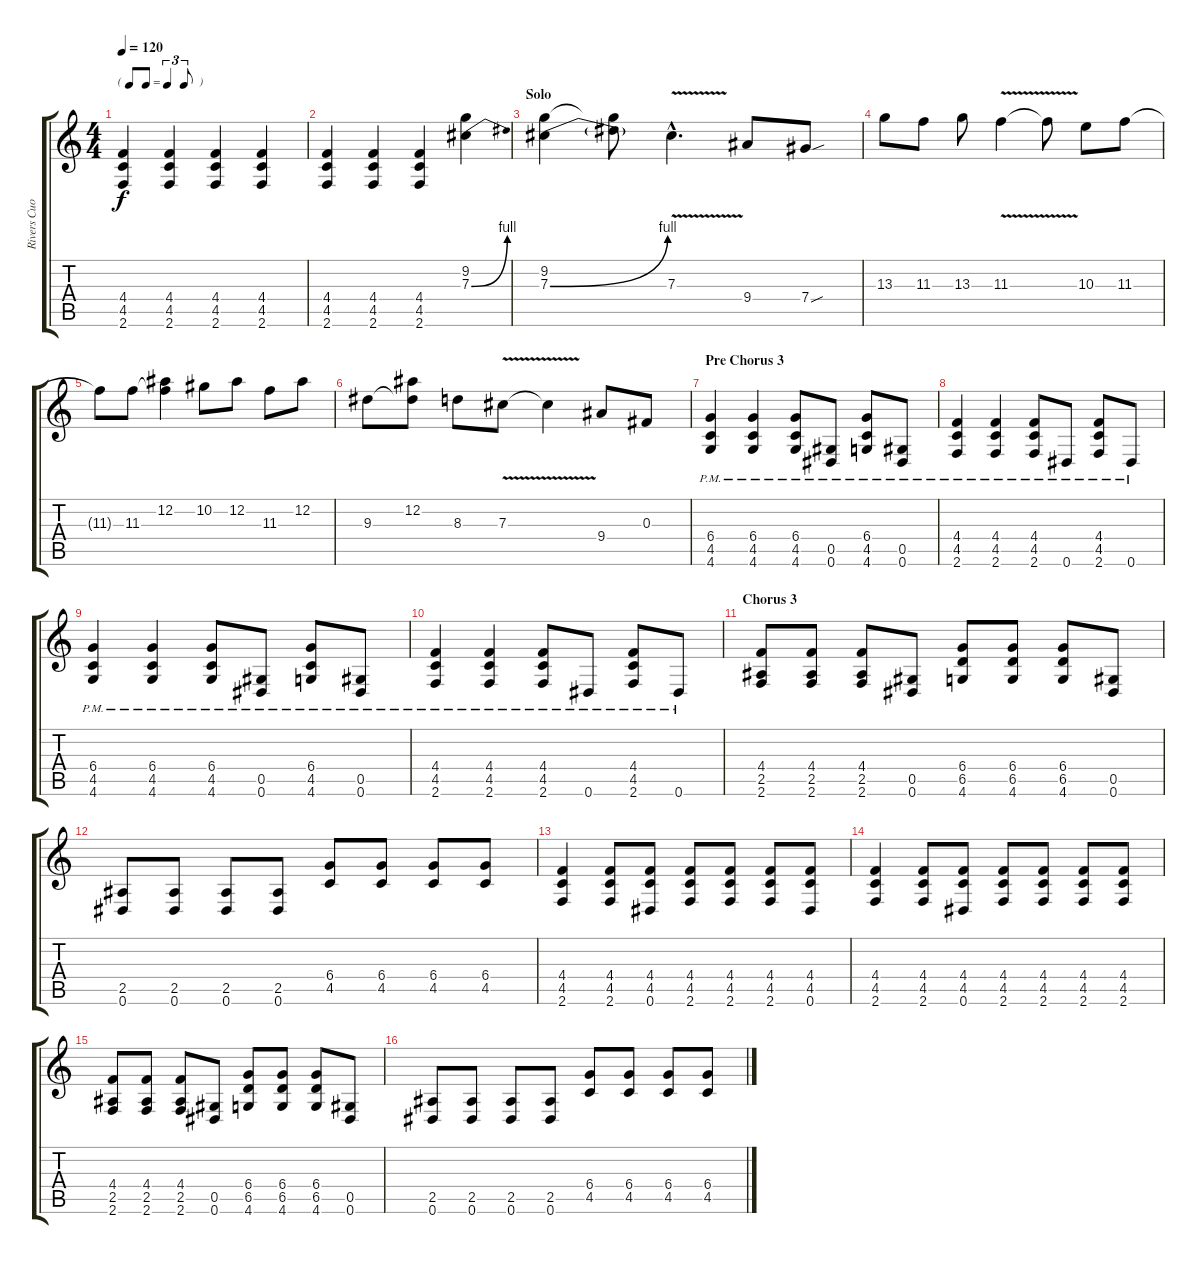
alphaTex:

\track ("Rivers Cuomo - Guitar" "Rivers Cuo") {instrument distortionguitar}
\staff {score tabs}
\tuning (Eb4 Bb3 Gb3 Db3 Ab2 Eb2) {hide}
\ts (4 4)
\tf triplet8th
\tempo 120
\clef g2
\ks c
(4.4 4.5 2.6).4{dy f} (4.4 4.5 2.6).4 (4.4 4.5 2.6).4 (4.4 4.5 2.6).4 |
(4.4 4.5 2.6).4 (4.4 4.5 2.6).4 (4.4 4.5 2.6).4 (9.2 7.3{be (bend 0 0 60 4)}).4 |
\section ("" "Solo")
(9.2 7.3{be (bend 0 0 60 4)}).4 (9.2{t} 7.3{t}).8 7.3{v hac}.4{d} 9.4.8 7.4{sou}.8 |
13.3.8 11.3.8 13.3.8 11.3{v}.4 11.3{t}.8 10.3.8 11.3.8 |
11.3{t}.8 11.3.8 (12.2 11.3{t}).4 10.2.8 12.2.8 11.3.8 12.2.8 |
9.3.8 (12.2 9.3{t}).8 8.3.8 7.3{v}.8 7.3{t}.4 9.4.8 0.3.8 |
\section ("" "Pre Chorus 3")
(6.4{pm} 4.5{pm} 4.6{pm}).4 (6.4{pm} 4.5{pm} 4.6{pm}).4 (6.4{pm} 4.5{pm} 4.6{pm}).8 (0.5{pm} 0.6{pm}).8 (6.4{pm} 4.5{pm} 4.6{pm}).8 (0.5{pm} 0.6{pm}).8 |
(4.4{pm} 4.5{pm} 2.6{pm}).4 (4.4{pm} 4.5{pm} 2.6{pm}).4 (4.4{pm} 4.5{pm} 2.6{pm}).8 0.6{pm}.8 (4.4{pm} 4.5{pm} 2.6{pm}).8 0.6{pm}.8 |
(6.4{pm} 4.5{pm} 4.6{pm}).4 (6.4{pm} 4.5{pm} 4.6{pm}).4 (6.4{pm} 4.5{pm} 4.6{pm}).8 (0.5{pm} 0.6{pm}).8 (6.4{pm} 4.5{pm} 4.6{pm}).8 (0.5{pm} 0.6{pm}).8 |
(4.4{pm} 4.5{pm} 2.6{pm}).4 (4.4{pm} 4.5{pm} 2.6{pm}).4 (4.4{pm} 4.5{pm} 2.6{pm}).8 0.6{pm}.8 (4.4{pm} 4.5{pm} 2.6{pm}).8 0.6{pm}.8 |
\section ("" "Chorus 3")
(4.4 2.5 2.6).8 (4.4 2.5 2.6).8 (4.4 2.5 2.6).8 (0.5 0.6).8 (6.4 6.5 4.6).8 (6.4 6.5 4.6).8 (6.4 6.5 4.6).8 (0.5 0.6).8 |
(2.5 0.6).8 (2.5 0.6).8 (2.5 0.6).8 (2.5 0.6).8 (6.4 4.5).8 (6.4 4.5).8 (6.4 4.5).8 (6.4 4.5).8 |
(4.4 4.5 2.6).4 (4.4 4.5 2.6).8 (4.4 4.5 0.6).8 (4.4 4.5 2.6).8 (4.4 4.5 2.6).8 (4.4 4.5 2.6).8 (4.4 4.5 0.6).8 |
(4.4 4.5 2.6).4 (4.4 4.5 2.6).8 (4.4 4.5 0.6).8 (4.4 4.5 2.6).8 (4.4 4.5 2.6).8 (4.4 4.5 2.6).8 (4.4 4.5 2.6).8 |
(4.4 2.5 2.6).8 (4.4 2.5 2.6).8 (4.4 2.5 2.6).8 (0.5 0.6).8 (6.4 6.5 4.6).8 (6.4 6.5 4.6).8 (6.4 6.5 4.6).8 (0.5 0.6).8 |
(2.5 0.6).8 (2.5 0.6).8 (2.5 0.6).8 (2.5 0.6).8 (6.4 4.5).8 (6.4 4.5).8 (6.4 4.5).8 (6.4 4.5).8
